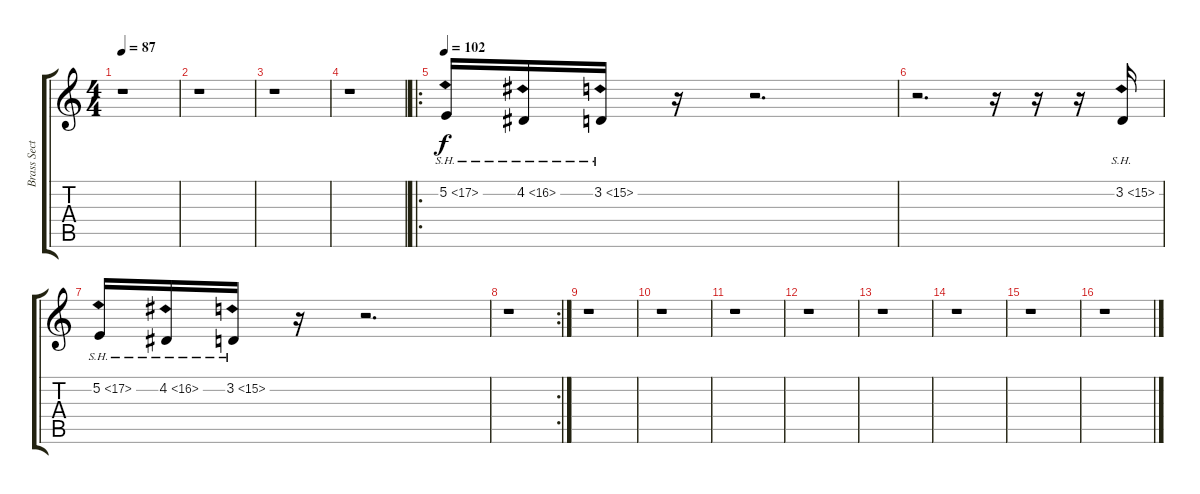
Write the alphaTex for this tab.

\track ("Brass Section" "Brass Sect") {instrument tremolostrings}
\staff {score tabs}
\tuning (E4 B3 G3 D3 A2 E2) {hide}
\ts (4 4)
\tempo 87
\clef g2
\ks c
r.1{dy f} |
r.1 |
r.1 |
r.1 |
\ro
\tempo 102
5.2{sh 12}.16{volume 12 instrument tremolostrings} 4.2{sh 12}.16 3.2{sh 12}.16 r.16 r.2{d} |
r.2{d} r.16 r.16 r.16 3.2{sh 12}.16 |
5.2{sh 12}.16 4.2{sh 12}.16 3.2{sh 12}.16 r.16 r.2{d} |
\rc 2
r.1 |
r.1 |
r.1 |
r.1 |
r.1 |
r.1 |
r.1 |
r.1 |
r.1
